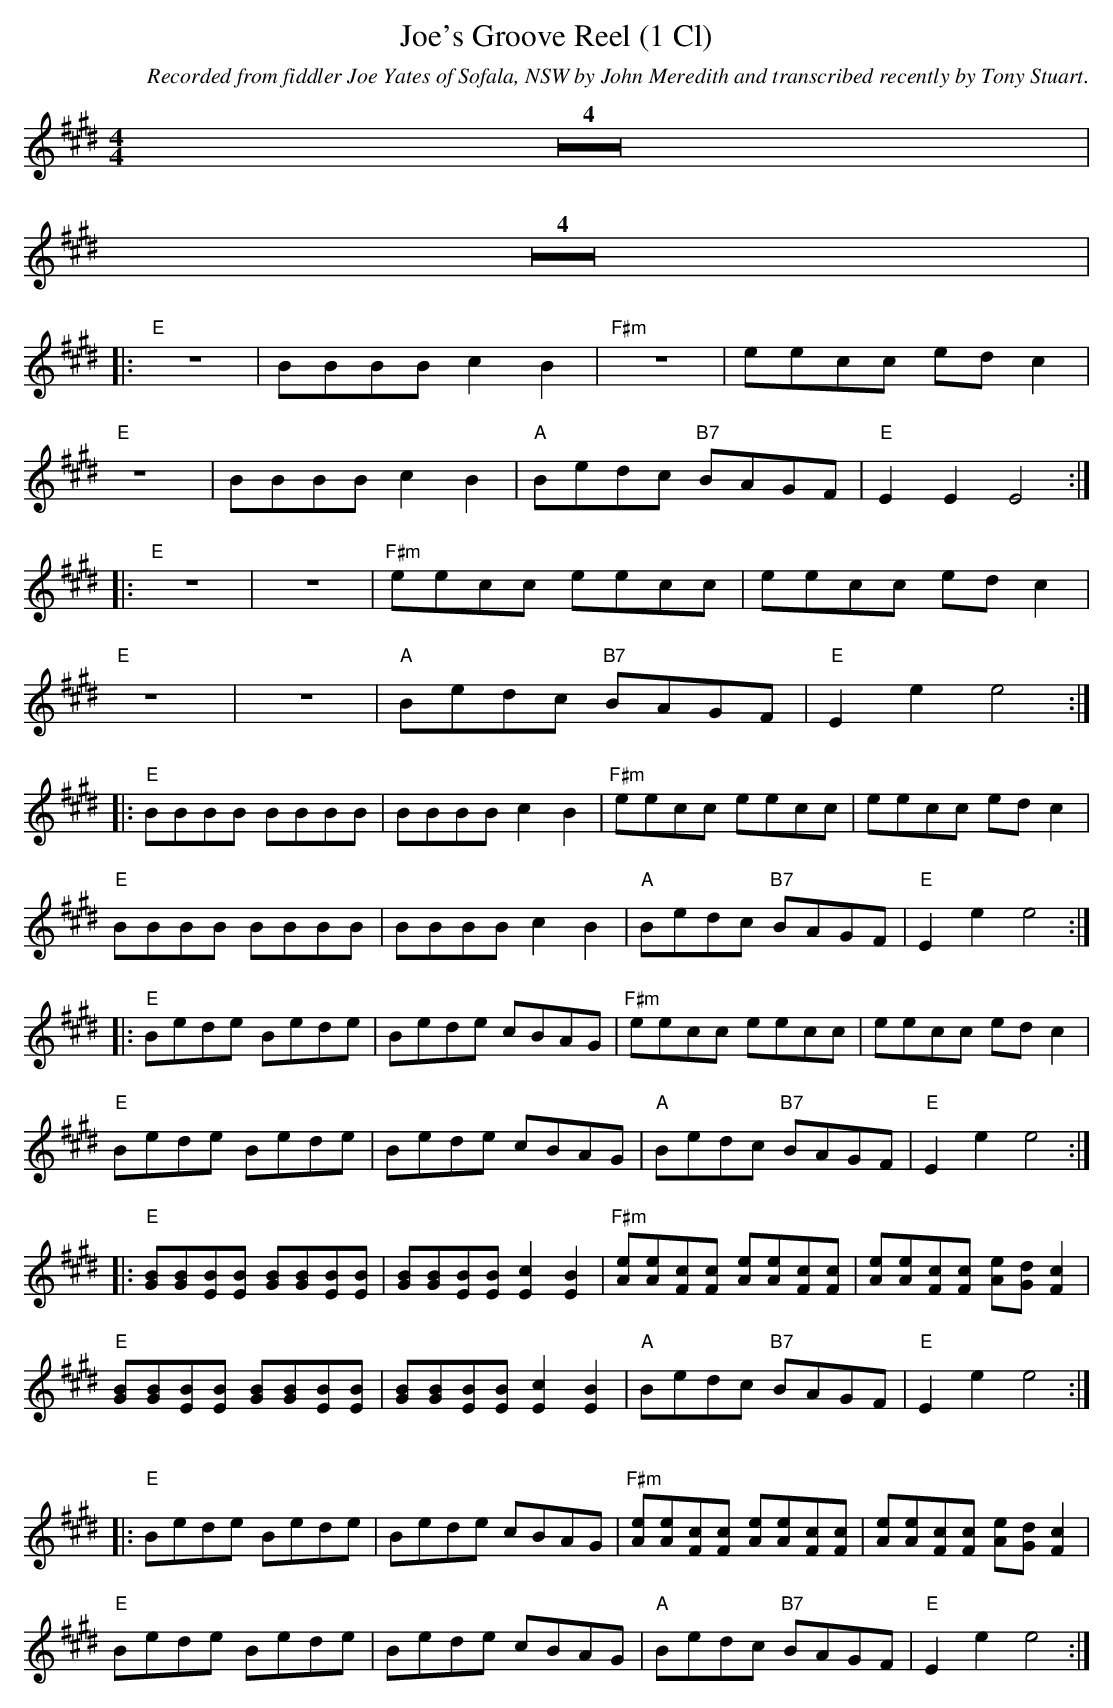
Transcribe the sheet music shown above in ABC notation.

X:1
T:Joe's Groove Reel (1 Cl)
C:Recorded from fiddler Joe Yates of Sofala, NSW by John Meredith and transcribed recently by Tony Stuart.
M:4/4
L:1/8
K:Emaj
Z4|
Z4|
|:"E"z8|BBBBc2B2|"F#m"z8 |eecc edc2|
"E" z8|BBBBc2B2|"A"Bedc "B7"BAGF|"E"E2E2E4:|
|:"E"z8|z8|"F#m"eecc eecc|eecc edc2|
"E"z8|z8|"A"Bedc "B7"BAGF|"E"E2e2e4:|
|:"E"BBBB BBBB|BBBBc2B2|"F#m"eecc eecc|eecc edc2|
"E" BBBB BBBB|BBBBc2B2|"A"Bedc "B7"BAGF|"E"E2e2e4:|
|:"E"Bede Bede|Bede cBAG|"F#m"eecc eecc|eecc edc2|
"E"Bede Bede|Bede cBAG|"A"Bedc "B7"BAGF|"E"E2e2e4:|
|:"E"[GB][GB][BE][BE] [GB][GB][BE][BE]|[GB][GB][EB][EB][E2c2][E2B2]|\
"F#m"[Ae][Ae][cF][cF] [eA][eA][Fc][Fc]|[eA][eA][cF][Fc] [eA][dG][c2F2]|
"E" [GB][GB][BE][BE] [GB][GB][BE][BE]|[GB][GB][EB][EB][E2c2][E2B2]|\
"A"Bedc "B7"BAGF|"E"E2e2e4:|
|:"E"Bede Bede|Bede cBAG|\
"F#m"[eA][eA][cF][cF] [eA][eA][cF][cF]|[eA][eA][cF][cF] [eA][dG][c2F2]|
"E"Bede Bede|Bede cBAG|"A"Bedc "B7"BAGF|"E"E2e2e4:|
